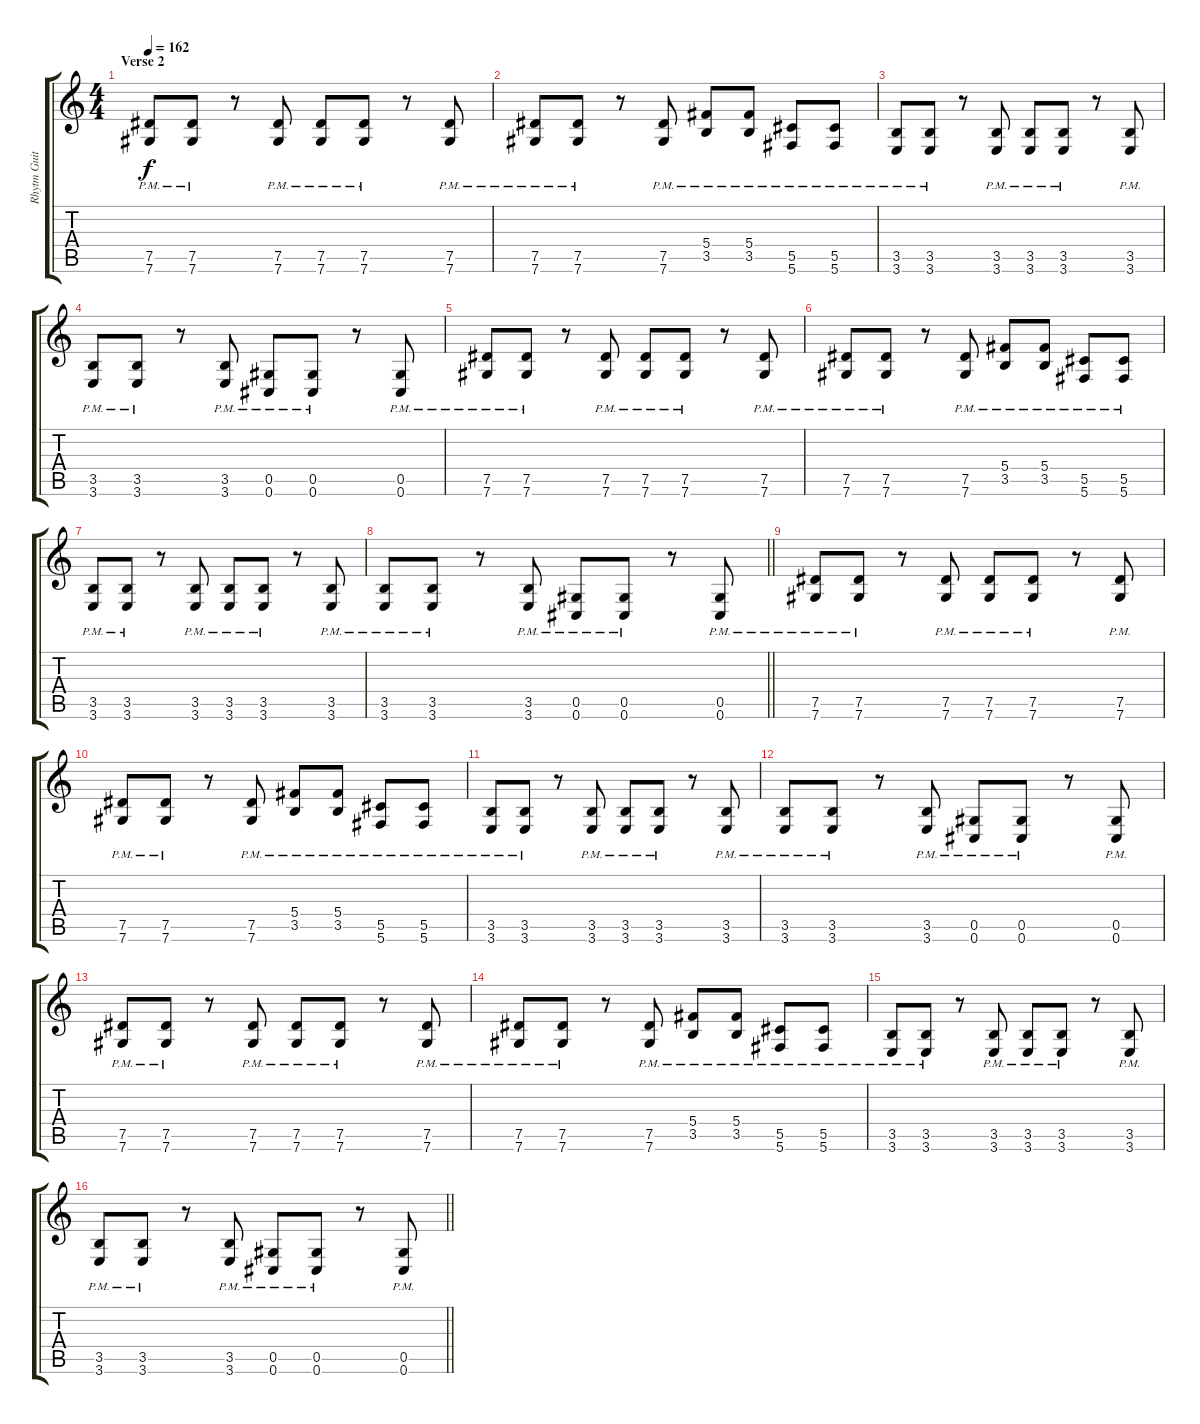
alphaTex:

\track ("Rhytm Guitar [R]" "Rhytm Guit") {instrument distortionguitar}
\staff {score tabs}
\tuning (Eb4 Bb3 Gb3 Db3 Ab2 Db2) {hide}
\ts (4 4)
\section ("" "Verse 2")
\tempo 162
\clef g2
\ks c
(7.5{pm} 7.6{pm}).8{dy f} (7.5{pm} 7.6{pm}).8 r.8 (7.5{pm} 7.6{pm}).8 (7.5{pm} 7.6{pm}).8 (7.5{pm} 7.6{pm}).8 r.8 (7.5{pm} 7.6{pm}).8 |
(7.5{pm} 7.6{pm}).8 (7.5{pm} 7.6{pm}).8 r.8 (7.5{pm} 7.6{pm}).8 (5.4{pm} 3.5{pm}).8 (5.4{pm} 3.5{pm}).8 (5.5{pm} 5.6{pm}).8 (5.5{pm} 5.6{pm}).8 |
(3.5{pm} 3.6{pm}).8 (3.5{pm} 3.6{pm}).8 r.8 (3.5{pm} 3.6{pm}).8 (3.5{pm} 3.6{pm}).8 (3.5{pm} 3.6{pm}).8 r.8 (3.5{pm} 3.6{pm}).8 |
(3.5{pm} 3.6{pm}).8 (3.5{pm} 3.6{pm}).8 r.8 (3.5{pm} 3.6{pm}).8 (0.5{pm} 0.6{pm}).8 (0.5{pm} 0.6{pm}).8 r.8 (0.5{pm} 0.6{pm}).8 |
(7.5{pm} 7.6{pm}).8 (7.5{pm} 7.6{pm}).8 r.8 (7.5{pm} 7.6{pm}).8 (7.5{pm} 7.6{pm}).8 (7.5{pm} 7.6{pm}).8 r.8 (7.5{pm} 7.6{pm}).8 |
(7.5{pm} 7.6{pm}).8 (7.5{pm} 7.6{pm}).8 r.8 (7.5{pm} 7.6{pm}).8 (5.4{pm} 3.5{pm}).8 (5.4{pm} 3.5{pm}).8 (5.5{pm} 5.6{pm}).8 (5.5{pm} 5.6{pm}).8 |
(3.5{pm} 3.6{pm}).8 (3.5{pm} 3.6{pm}).8 r.8 (3.5{pm} 3.6{pm}).8 (3.5{pm} 3.6{pm}).8 (3.5{pm} 3.6{pm}).8 r.8 (3.5{pm} 3.6{pm}).8 |
\barLineRight lightlight
(3.5{pm} 3.6{pm}).8 (3.5{pm} 3.6{pm}).8 r.8 (3.5{pm} 3.6{pm}).8 (0.5{pm} 0.6{pm}).8 (0.5{pm} 0.6{pm}).8 r.8 (0.5{pm} 0.6{pm}).8 |
(7.5{pm} 7.6{pm}).8 (7.5{pm} 7.6{pm}).8 r.8 (7.5{pm} 7.6{pm}).8 (7.5{pm} 7.6{pm}).8 (7.5{pm} 7.6{pm}).8 r.8 (7.5{pm} 7.6{pm}).8 |
(7.5{pm} 7.6{pm}).8 (7.5{pm} 7.6{pm}).8 r.8 (7.5{pm} 7.6{pm}).8 (5.4{pm} 3.5{pm}).8 (5.4{pm} 3.5{pm}).8 (5.5{pm} 5.6{pm}).8 (5.5{pm} 5.6{pm}).8 |
(3.5{pm} 3.6{pm}).8 (3.5{pm} 3.6{pm}).8 r.8 (3.5{pm} 3.6{pm}).8 (3.5{pm} 3.6{pm}).8 (3.5{pm} 3.6{pm}).8 r.8 (3.5{pm} 3.6{pm}).8 |
(3.5{pm} 3.6{pm}).8 (3.5{pm} 3.6{pm}).8 r.8 (3.5{pm} 3.6{pm}).8 (0.5{pm} 0.6{pm}).8 (0.5{pm} 0.6{pm}).8 r.8 (0.5{pm} 0.6{pm}).8 |
(7.5{pm} 7.6{pm}).8 (7.5{pm} 7.6{pm}).8 r.8 (7.5{pm} 7.6{pm}).8 (7.5{pm} 7.6{pm}).8 (7.5{pm} 7.6{pm}).8 r.8 (7.5{pm} 7.6{pm}).8 |
(7.5{pm} 7.6{pm}).8 (7.5{pm} 7.6{pm}).8 r.8 (7.5{pm} 7.6{pm}).8 (5.4{pm} 3.5{pm}).8 (5.4{pm} 3.5{pm}).8 (5.5{pm} 5.6{pm}).8 (5.5{pm} 5.6{pm}).8 |
(3.5{pm} 3.6{pm}).8 (3.5{pm} 3.6{pm}).8 r.8 (3.5{pm} 3.6{pm}).8 (3.5{pm} 3.6{pm}).8 (3.5{pm} 3.6{pm}).8 r.8 (3.5{pm} 3.6{pm}).8 |
\barLineRight lightlight
(3.5{pm} 3.6{pm}).8 (3.5{pm} 3.6{pm}).8 r.8 (3.5{pm} 3.6{pm}).8 (0.5{pm} 0.6{pm}).8 (0.5{pm} 0.6{pm}).8 r.8 (0.5{pm} 0.6{pm}).8
